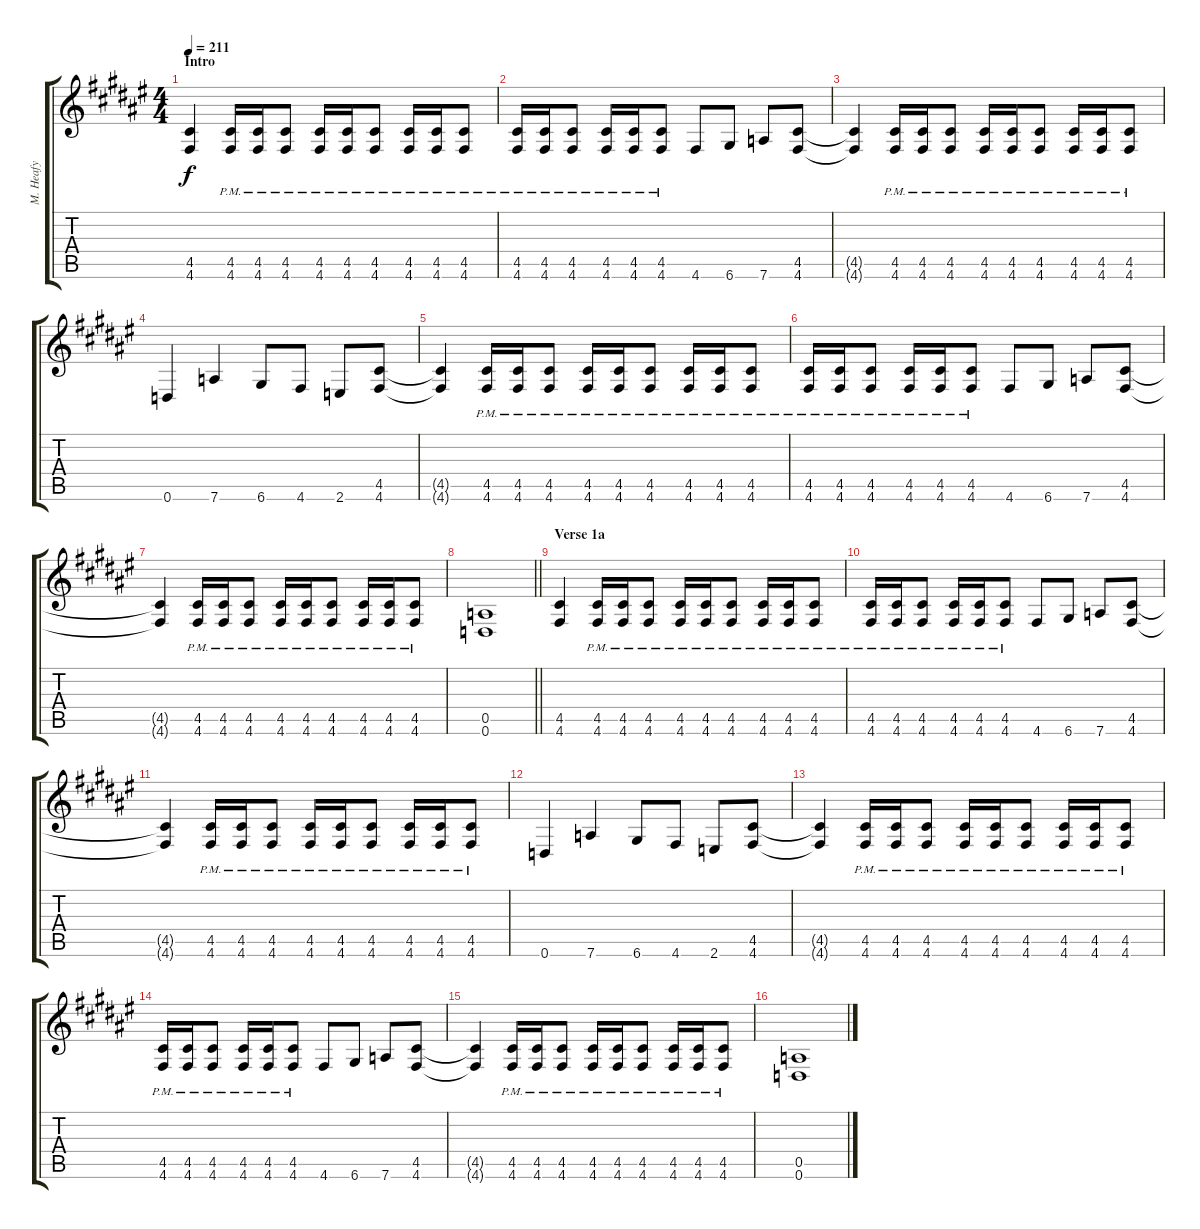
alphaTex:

\track ("M. Heafy" "M. Heafy") {instrument overdrivenguitar}
\staff {score tabs}
\tuning (E4 B3 G3 D3 A2 D2) {hide}
\ts (4 4)
\section ("" "Intro")
\tempo 211
\clef g2
\ks d#minor
(4.5 4.6).4{dy f instrument overdrivenguitar} (4.5{pm} 4.6{pm}).16 (4.5{pm} 4.6{pm}).16 (4.5{pm} 4.6{pm}).8 (4.5{pm} 4.6{pm}).16 (4.5{pm} 4.6{pm}).16 (4.5{pm} 4.6{pm}).8 (4.5{pm} 4.6{pm}).16 (4.5{pm} 4.6{pm}).16 (4.5{pm} 4.6{pm}).8 |
(4.5{pm} 4.6{pm}).16 (4.5{pm} 4.6{pm}).16 (4.5{pm} 4.6{pm}).8 (4.5{pm} 4.6{pm}).16 (4.5{pm} 4.6{pm}).16 (4.5{pm} 4.6{pm}).8 4.6.8 6.6.8 7.6.8 (4.5 4.6).8 |
(4.5{t} 4.6{t}).4 (4.5{pm} 4.6{pm}).16 (4.5{pm} 4.6{pm}).16 (4.5{pm} 4.6{pm}).8 (4.5{pm} 4.6{pm}).16 (4.5{pm} 4.6{pm}).16 (4.5{pm} 4.6{pm}).8 (4.5{pm} 4.6{pm}).16 (4.5{pm} 4.6{pm}).16 (4.5{pm} 4.6{pm}).8 |
0.6.4 7.6.4 6.6.8 4.6.8 2.6.8 (4.5 4.6).8 |
(4.5{t} 4.6{t}).4 (4.5{pm} 4.6{pm}).16 (4.5{pm} 4.6{pm}).16 (4.5{pm} 4.6{pm}).8 (4.5{pm} 4.6{pm}).16 (4.5{pm} 4.6{pm}).16 (4.5{pm} 4.6{pm}).8 (4.5{pm} 4.6{pm}).16 (4.5{pm} 4.6{pm}).16 (4.5{pm} 4.6{pm}).8 |
(4.5{pm} 4.6{pm}).16 (4.5{pm} 4.6{pm}).16 (4.5{pm} 4.6{pm}).8 (4.5{pm} 4.6{pm}).16 (4.5{pm} 4.6{pm}).16 (4.5{pm} 4.6{pm}).8 4.6.8 6.6.8 7.6.8 (4.5 4.6).8 |
(4.5{t} 4.6{t}).4 (4.5{pm} 4.6{pm}).16 (4.5{pm} 4.6{pm}).16 (4.5{pm} 4.6{pm}).8 (4.5{pm} 4.6{pm}).16 (4.5{pm} 4.6{pm}).16 (4.5{pm} 4.6{pm}).8 (4.5{pm} 4.6{pm}).16 (4.5{pm} 4.6{pm}).16 (4.5{pm} 4.6{pm}).8 |
\barLineRight lightlight
(0.5 0.6).1 |
\section ("" "Verse 1a")
(4.5 4.6).4 (4.5{pm} 4.6{pm}).16 (4.5{pm} 4.6{pm}).16 (4.5{pm} 4.6{pm}).8 (4.5{pm} 4.6{pm}).16 (4.5{pm} 4.6{pm}).16 (4.5{pm} 4.6{pm}).8 (4.5{pm} 4.6{pm}).16 (4.5{pm} 4.6{pm}).16 (4.5{pm} 4.6{pm}).8 |
(4.5{pm} 4.6{pm}).16 (4.5{pm} 4.6{pm}).16 (4.5{pm} 4.6{pm}).8 (4.5{pm} 4.6{pm}).16 (4.5{pm} 4.6{pm}).16 (4.5{pm} 4.6{pm}).8 4.6.8 6.6.8 7.6.8 (4.5 4.6).8 |
(4.5{t} 4.6{t}).4 (4.5{pm} 4.6{pm}).16 (4.5{pm} 4.6{pm}).16 (4.5{pm} 4.6{pm}).8 (4.5{pm} 4.6{pm}).16 (4.5{pm} 4.6{pm}).16 (4.5{pm} 4.6{pm}).8 (4.5{pm} 4.6{pm}).16 (4.5{pm} 4.6{pm}).16 (4.5{pm} 4.6{pm}).8 |
0.6.4 7.6.4 6.6.8 4.6.8 2.6.8 (4.5 4.6).8 |
(4.5{t} 4.6{t}).4 (4.5{pm} 4.6{pm}).16 (4.5{pm} 4.6{pm}).16 (4.5{pm} 4.6{pm}).8 (4.5{pm} 4.6{pm}).16 (4.5{pm} 4.6{pm}).16 (4.5{pm} 4.6{pm}).8 (4.5{pm} 4.6{pm}).16 (4.5{pm} 4.6{pm}).16 (4.5{pm} 4.6{pm}).8 |
(4.5{pm} 4.6{pm}).16 (4.5{pm} 4.6{pm}).16 (4.5{pm} 4.6{pm}).8 (4.5{pm} 4.6{pm}).16 (4.5{pm} 4.6{pm}).16 (4.5{pm} 4.6{pm}).8 4.6.8 6.6.8 7.6.8 (4.5 4.6).8 |
(4.5{t} 4.6{t}).4 (4.5{pm} 4.6{pm}).16 (4.5{pm} 4.6{pm}).16 (4.5{pm} 4.6{pm}).8 (4.5{pm} 4.6{pm}).16 (4.5{pm} 4.6{pm}).16 (4.5{pm} 4.6{pm}).8 (4.5{pm} 4.6{pm}).16 (4.5{pm} 4.6{pm}).16 (4.5{pm} 4.6{pm}).8 |
(0.5 0.6).1
